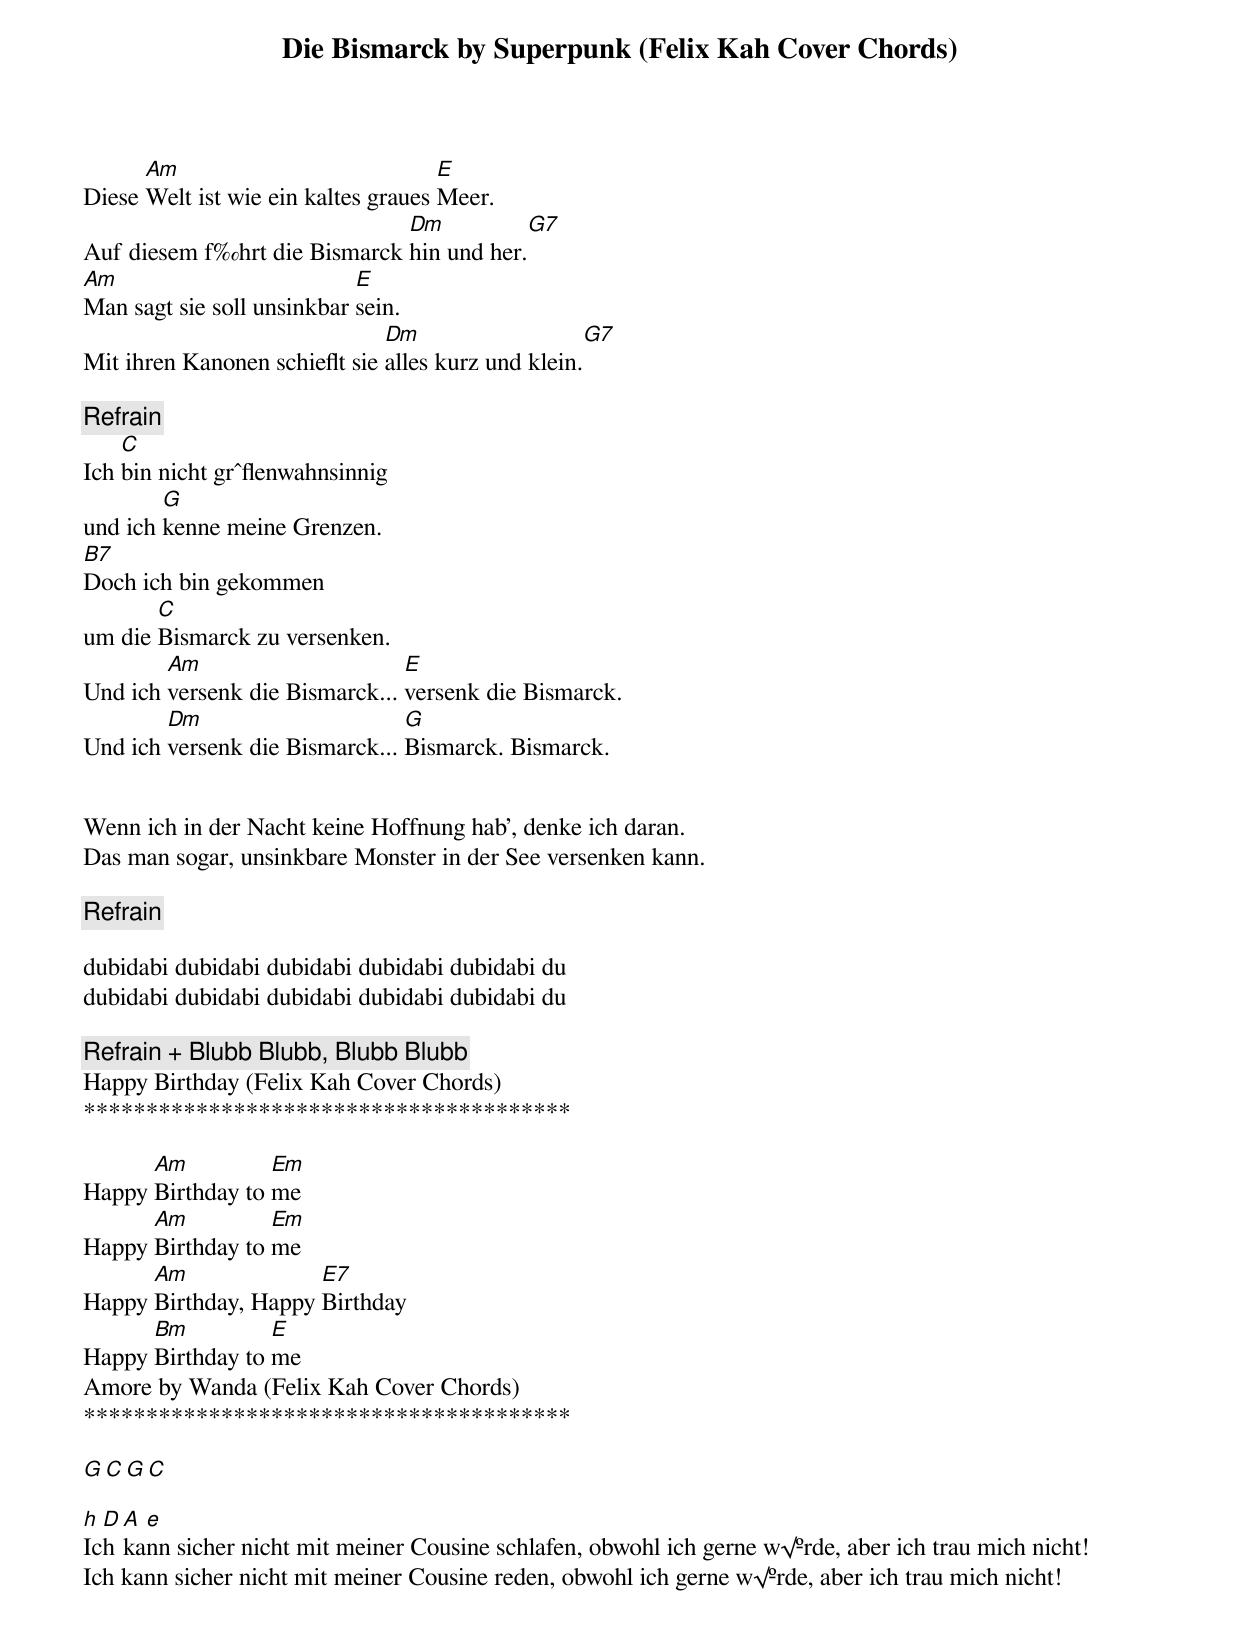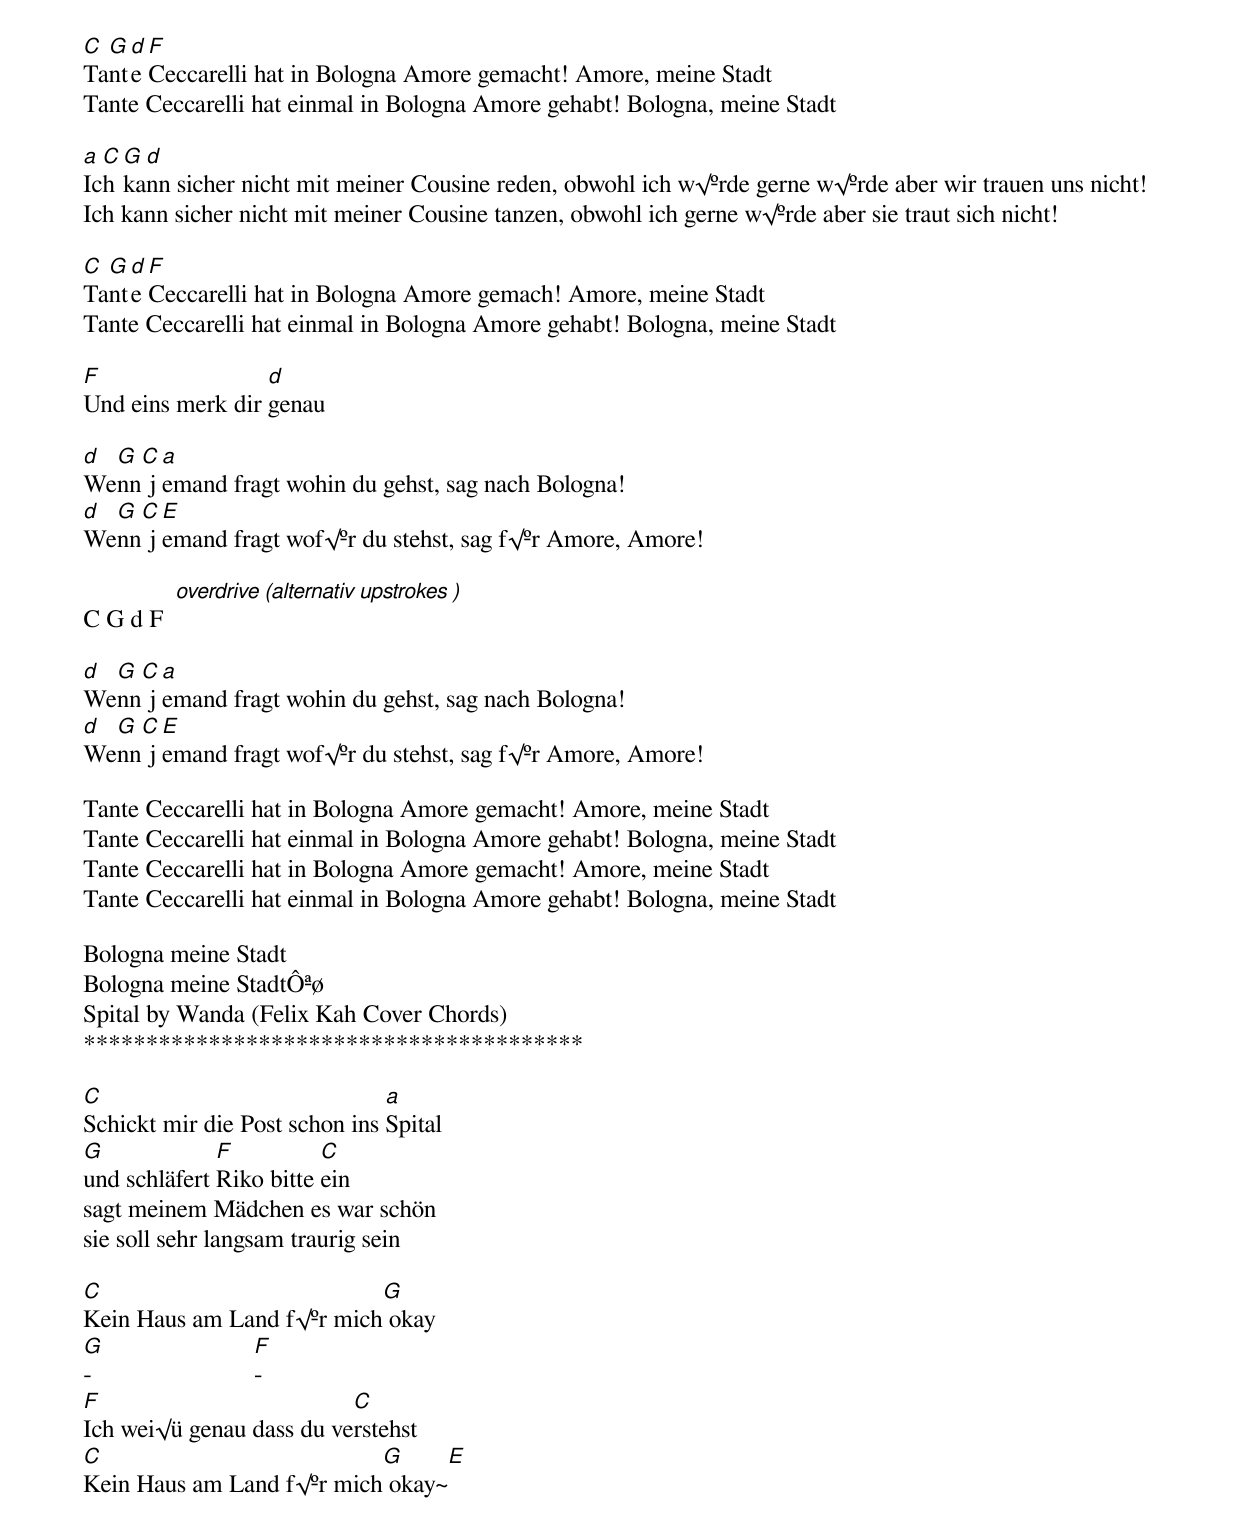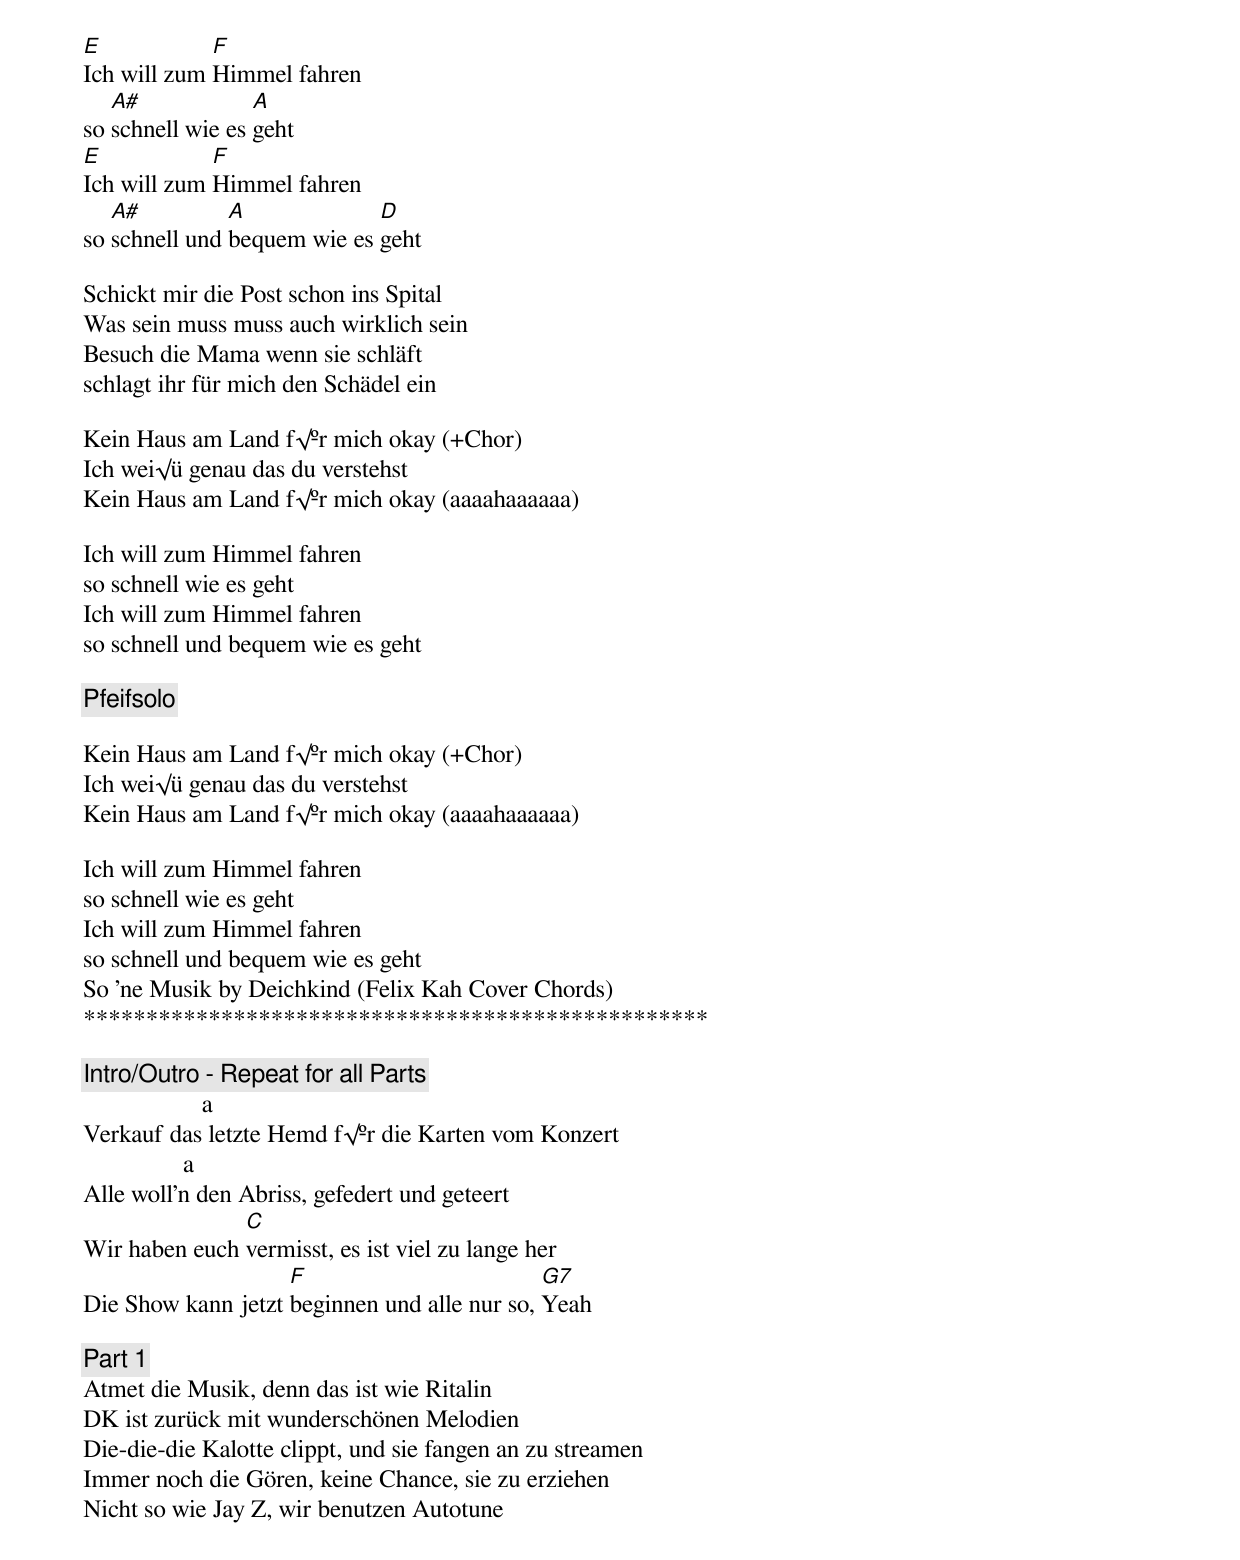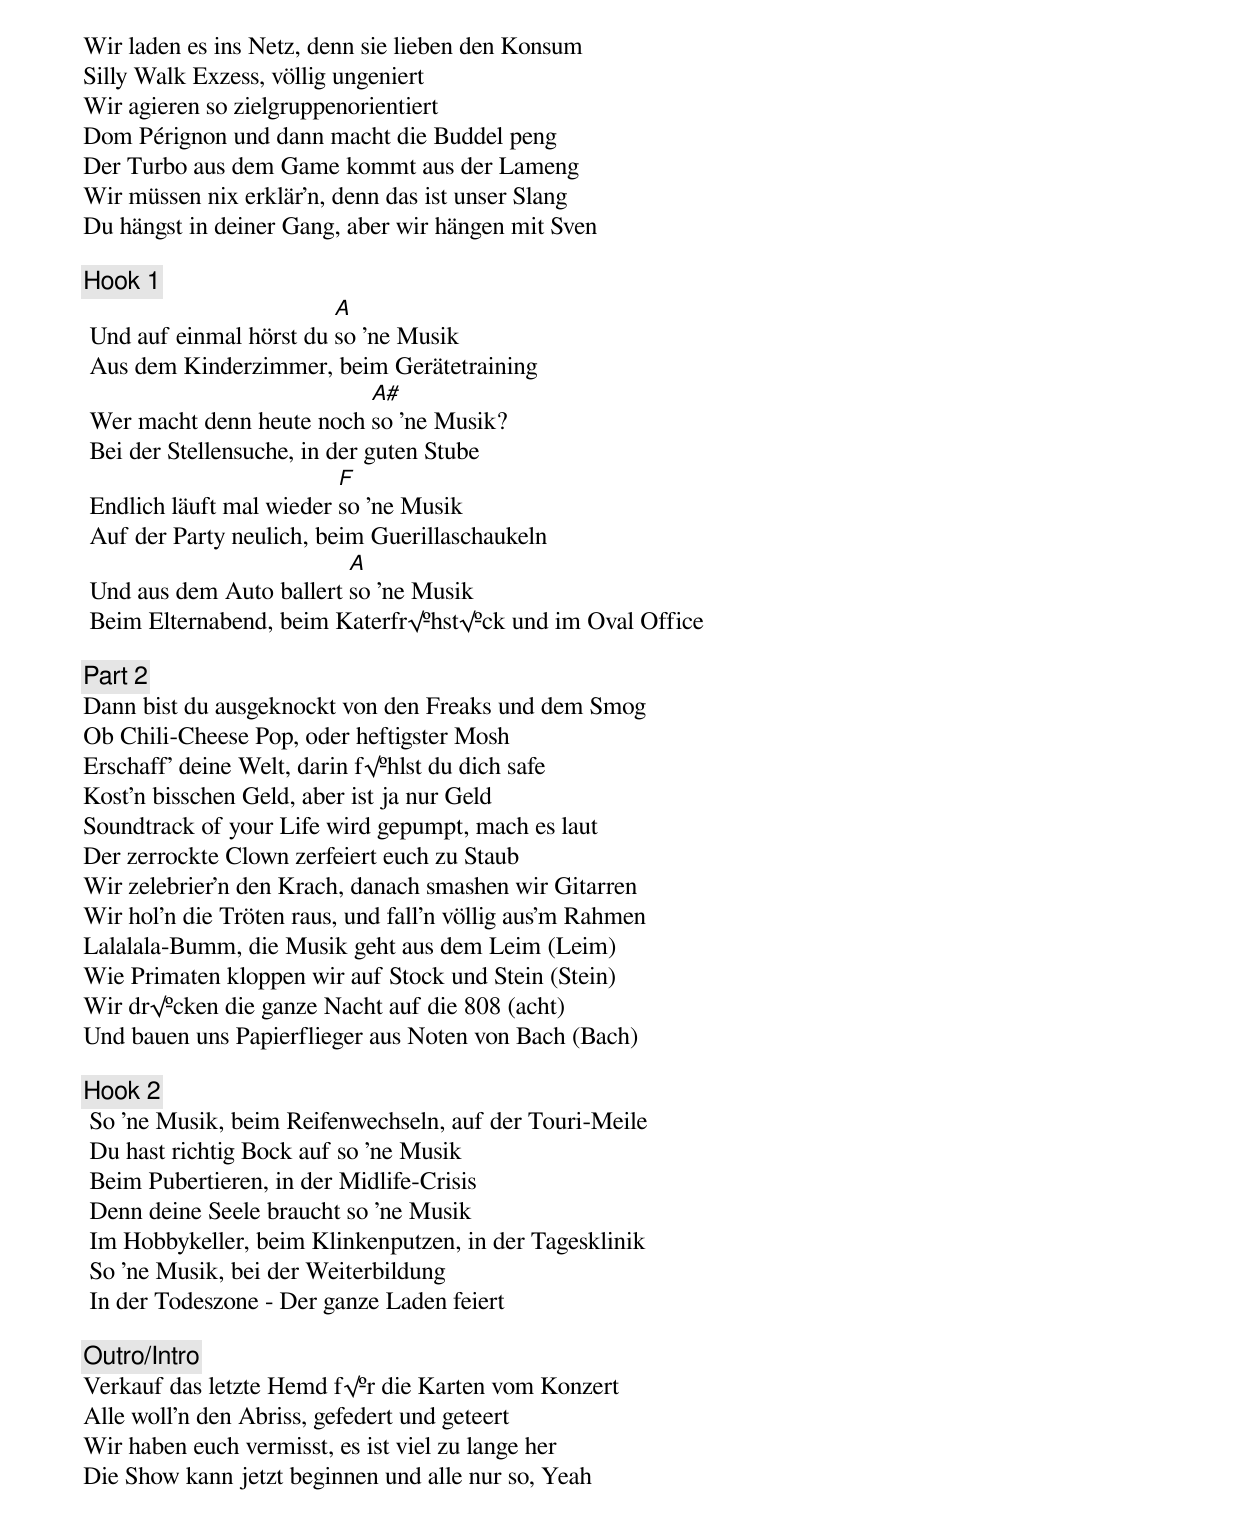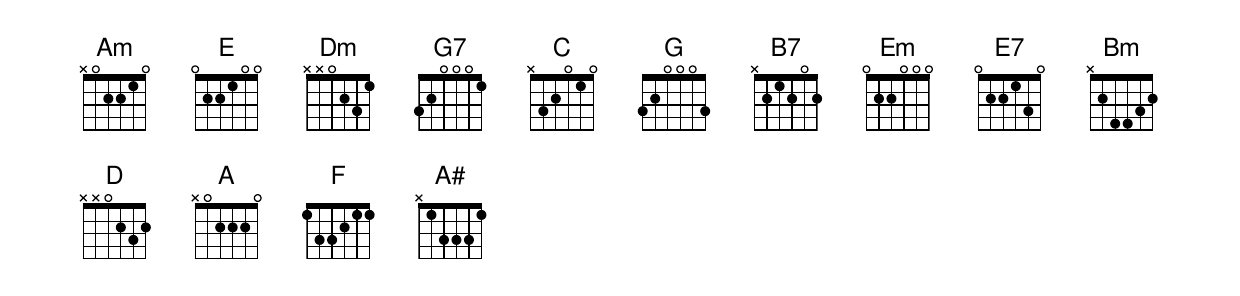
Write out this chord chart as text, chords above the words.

Die Bismarck by Superpunk (Felix Kah Cover Chords)

      Am                             E
Diese Welt ist wie ein kaltes graues Meer.
                              Dm               G7
Auf diesem f‰hrt die Bismarck hin und her.
Am                          E
Man sagt sie soll unsinkbar sein.
                              Dm                         G7
Mit ihren Kanonen schieﬂt sie alles kurz und klein.

    [Refrain]
    C
Ich bin nicht grˆﬂenwahnsinnig
        G
und ich kenne meine Grenzen.
B7
Doch ich bin gekommen
       C
um die Bismarck zu versenken.
        Am                      E
Und ich versenk die Bismarck... versenk die Bismarck.
        Dm                      G
Und ich versenk die Bismarck... Bismarck. Bismarck.


Wenn ich in der Nacht keine Hoffnung hab', denke ich daran.
Das man sogar, unsinkbare Monster in der See versenken kann.

    [Refrain]

dubidabi dubidabi dubidabi dubidabi dubidabi du
dubidabi dubidabi dubidabi dubidabi dubidabi du

    [Refrain] + Blubb Blubb, Blubb Blubb
Happy Birthday (Felix Kah Cover Chords)
***************************************

      Am          Em
Happy Birthday to me
      Am          Em
Happy Birthday to me
      Am              E7
Happy Birthday, Happy Birthday
      Bm          E
Happy Birthday to me
Amore by Wanda (Felix Kah Cover Chords)
***************************************

G C G C

h D A e
Ich kann sicher nicht mit meiner Cousine schlafen, obwohl ich gerne w√ºrde, aber ich trau mich nicht!
Ich kann sicher nicht mit meiner Cousine reden, obwohl ich gerne w√ºrde, aber ich trau mich nicht!

C G d F
Tante Ceccarelli hat in Bologna Amore gemacht! Amore, meine Stadt
Tante Ceccarelli hat einmal in Bologna Amore gehabt! Bologna, meine Stadt

a C G d
Ich kann sicher nicht mit meiner Cousine reden, obwohl ich w√ºrde gerne w√ºrde aber wir trauen uns nicht!
Ich kann sicher nicht mit meiner Cousine tanzen, obwohl ich gerne w√ºrde aber sie traut sich nicht!

C G d F
Tante Ceccarelli hat in Bologna Amore gemach! Amore, meine Stadt
Tante Ceccarelli hat einmal in Bologna Amore gehabt! Bologna, meine Stadt

F                 d
Und eins merk dir genau

d G C a
Wenn jemand fragt wohin du gehst, sag nach Bologna!
d G C E
Wenn jemand fragt wof√ºr du stehst, sag f√ºr Amore, Amore!

C G d F [ overdrive (alternativ upstrokes ) ]

d G C a
Wenn jemand fragt wohin du gehst, sag nach Bologna!
d G C E
Wenn jemand fragt wof√ºr du stehst, sag f√ºr Amore, Amore!

Tante Ceccarelli hat in Bologna Amore gemacht! Amore, meine Stadt
Tante Ceccarelli hat einmal in Bologna Amore gehabt! Bologna, meine Stadt
Tante Ceccarelli hat in Bologna Amore gemacht! Amore, meine Stadt
Tante Ceccarelli hat einmal in Bologna Amore gehabt! Bologna, meine Stadt

Bologna meine Stadt
Bologna meine StadtÔªø
Spital by Wanda (Felix Kah Cover Chords)
****************************************

C                              a
Schickt mir die Post schon ins Spital
G             F          C
und schläfert Riko bitte ein
sagt meinem Mädchen es war schön
sie soll sehr langsam traurig sein

C                          G
Kein Haus am Land f√ºr mich okay
G                          F
-                          -
F                         C
Ich wei√ü genau dass du verstehst
C                          G      E
Kein Haus am Land f√ºr mich okay~
E            F
Ich will zum Himmel fahren
   A#             A
so schnell wie es geht
E            F
Ich will zum Himmel fahren
   A#          A             D
so schnell und bequem wie es geht

Schickt mir die Post schon ins Spital
Was sein muss muss auch wirklich sein
Besuch die Mama wenn sie schläft
schlagt ihr für mich den Schädel ein

Kein Haus am Land f√ºr mich okay (+Chor)
Ich wei√ü genau das du verstehst
Kein Haus am Land f√ºr mich okay (aaaahaaaaaa)

Ich will zum Himmel fahren
so schnell wie es geht
Ich will zum Himmel fahren
so schnell und bequem wie es geht

[ Pfeifsolo ]

Kein Haus am Land f√ºr mich okay (+Chor)
Ich wei√ü genau das du verstehst
Kein Haus am Land f√ºr mich okay (aaaahaaaaaa)

Ich will zum Himmel fahren
so schnell wie es geht
Ich will zum Himmel fahren
so schnell und bequem wie es geht
So 'ne Musik by Deichkind (Felix Kah Cover Chords)
**************************************************

[ Intro/Outro - Repeat for all Parts ]
                   a
Verkauf das letzte Hemd f√ºr die Karten vom Konzert
                a
Alle woll'n den Abriss, gefedert und geteert
               C
Wir haben euch vermisst, es ist viel zu lange her
                    F                         G7
Die Show kann jetzt beginnen und alle nur so, Yeah

[ Part 1 ]
Atmet die Musik, denn das ist wie Ritalin
DK ist zurück mit wunderschönen Melodien
Die-die-die Kalotte clippt, und sie fangen an zu streamen
Immer noch die Gören, keine Chance, sie zu erziehen
Nicht so wie Jay Z, wir benutzen Autotune
Wir laden es ins Netz, denn sie lieben den Konsum
Silly Walk Exzess, völlig ungeniert
Wir agieren so zielgruppenorientiert
Dom Pérignon und dann macht die Buddel peng
Der Turbo aus dem Game kommt aus der Lameng
Wir müssen nix erklär'n, denn das ist unser Slang
Du hängst in deiner Gang, aber wir hängen mit Sven

[ Hook 1 ]
                         A
 Und auf einmal hörst du so 'ne Musik
 Aus dem Kinderzimmer, beim Gerätetraining
                           A#
 Wer macht denn heute noch so 'ne Musik?
 Bei der Stellensuche, in der guten Stube
                          F
 Endlich läuft mal wieder so 'ne Musik
 Auf der Party neulich, beim Guerillaschaukeln
                          A
 Und aus dem Auto ballert so 'ne Musik
 Beim Elternabend, beim Katerfr√ºhst√ºck und im Oval Office

[ Part 2 ]
Dann bist du ausgeknockt von den Freaks und dem Smog
Ob Chili-Cheese Pop, oder heftigster Mosh
Erschaff' deine Welt, darin f√ºhlst du dich safe
Kost'n bisschen Geld, aber ist ja nur Geld
Soundtrack of your Life wird gepumpt, mach es laut
Der zerrockte Clown zerfeiert euch zu Staub
Wir zelebrier'n den Krach, danach smashen wir Gitarren
Wir hol'n die Tröten raus, und fall'n völlig aus'm Rahmen
Lalalala-Bumm, die Musik geht aus dem Leim (Leim)
Wie Primaten kloppen wir auf Stock und Stein (Stein)
Wir dr√ºcken die ganze Nacht auf die 808 (acht)
Und bauen uns Papierflieger aus Noten von Bach (Bach)

[ Hook 2 ]
 So 'ne Musik, beim Reifenwechseln, auf der Touri-Meile
 Du hast richtig Bock auf so 'ne Musik
 Beim Pubertieren, in der Midlife-Crisis
 Denn deine Seele braucht so 'ne Musik
 Im Hobbykeller, beim Klinkenputzen, in der Tagesklinik
 So 'ne Musik, bei der Weiterbildung
 In der Todeszone - Der ganze Laden feiert

[ Outro/Intro ]
Verkauf das letzte Hemd f√ºr die Karten vom Konzert
Alle woll'n den Abriss, gefedert und geteert
Wir haben euch vermisst, es ist viel zu lange her
Die Show kann jetzt beginnen und alle nur so, Yeah
